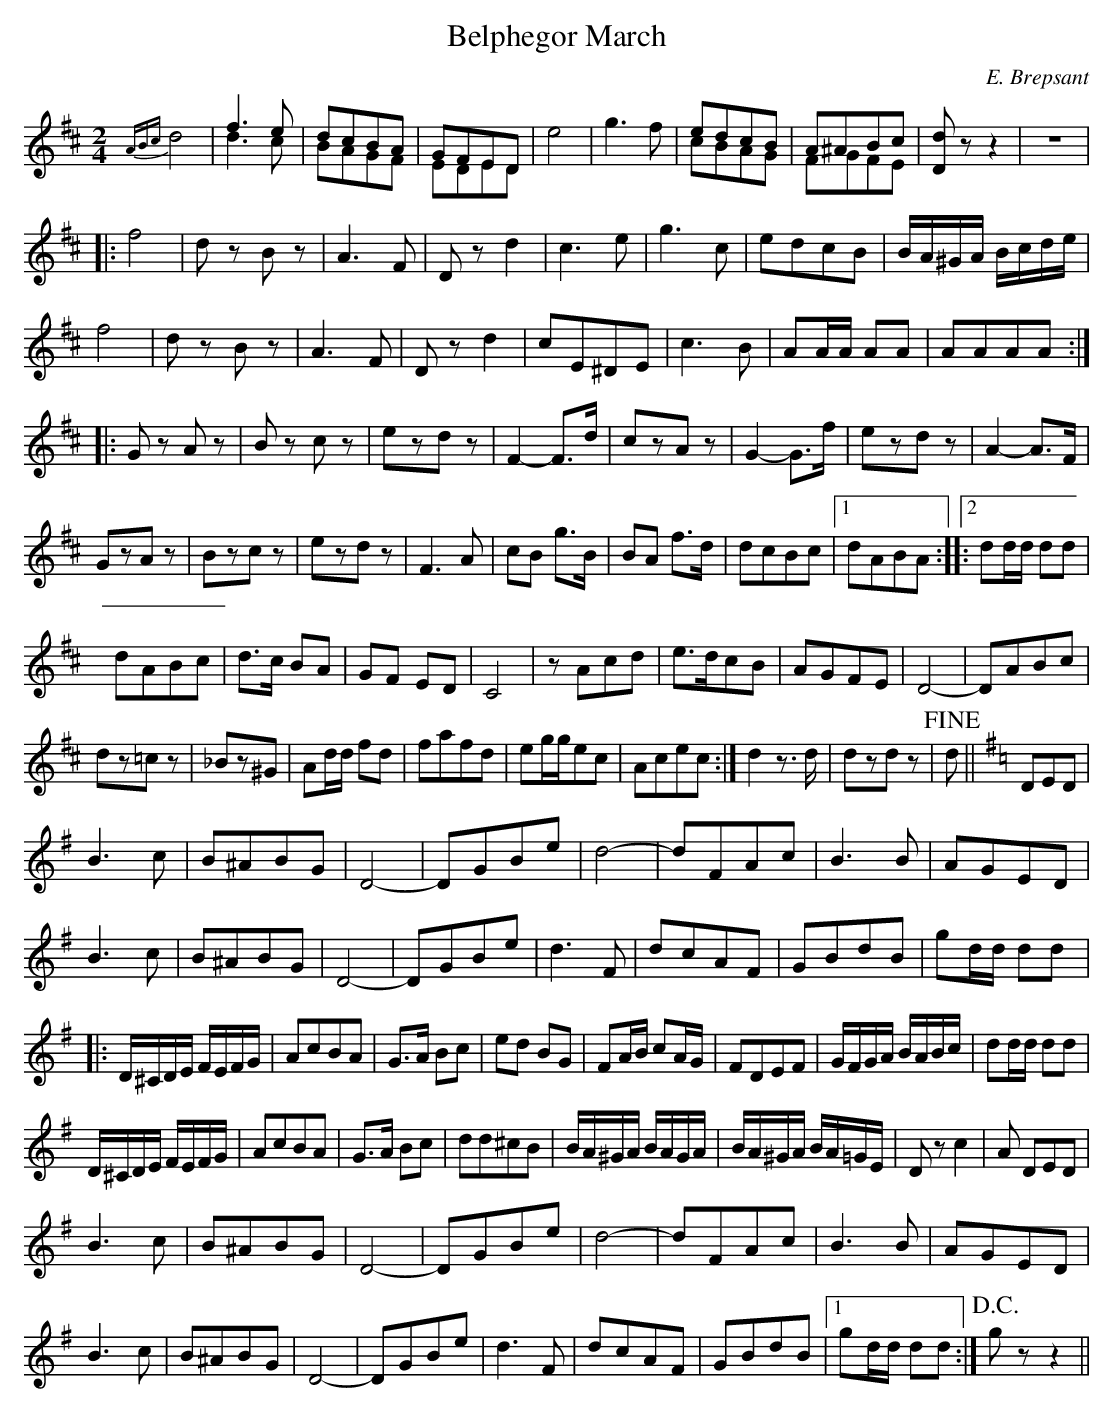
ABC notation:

X:1
T:Belphegor March
C:E. Brepsant
M:2/4
L:1/8
K:Dmaj
{ABc}d4 | f3e & d3c | dcBA & BAGF | GFED & EDED |\
e4 | g3f | edcB & cBAG | A^ABc & FGFE | [Dd] z z2 | z4 |:
f4 | d z B z | A3F | D z d2 | c3 e |g3 c | edcB | B/2A/2^G/2A/2 B/2c/2d/2e/2|
f4 | d z B z | A3F | D z d2 | cE^DE | c3B | AA/2A/2 AA |AAAA :|
|: G z A z | B z c z | ezdz | F2-F>d | czAz | G2-G>f |ezdz| A2-A>F|
GzAz| Bzcz | ezdz | F3A| cB g>B | BA f>d | dcBc |1 dABA ::  [2 dd/2d/2 dd |
dABc | d>c BA | GF ED | C4 | zAcd | e>dcB | AGFE | D4- | DABc |
dz=cz | _Bz^G | Ad/2d/2 fd | fafd |eg/2g/2ec | Acec :|\
d2 z>d |dzdz |+fine+d ||[K:Gmaj] DED |
B3c | B^ABG | D4- |DGBe | d4- | dFAc | B3B | AGED |
B3c | B^ABG | D4- |DGBe | d3F | dcAF | GBdB | gd/2d/2 dd |:
D/2^C/2D/2E/2 F/2E/2F/2G/2 | AcBA | G>A Bc | ed BG |\
FA/2B/2 cA/2G/2 | FDEF | G/2F/2G/2A/2 B/2A/2B/2c/2 | dd/2d/2 dd |
D/2^C/2D/2E/2 F/2E/2F/2G/2 | AcBA | G>A Bc | dd^cB |\
B/2A/2^G/2A/2 B/2A/2G/2A/2 |B/2A/2^G/2A/2 B/2A/2=G/2E/2| D z c2 |A DED |
B3c | B^ABG | D4- |DGBe | d4- | dFAc | B3B | AGED |
B3c | B^ABG | D4- |DGBe | d3F | dcAF | GBdB |1 gd/2d/2 dd :|+D.C.+g z z2 ||
